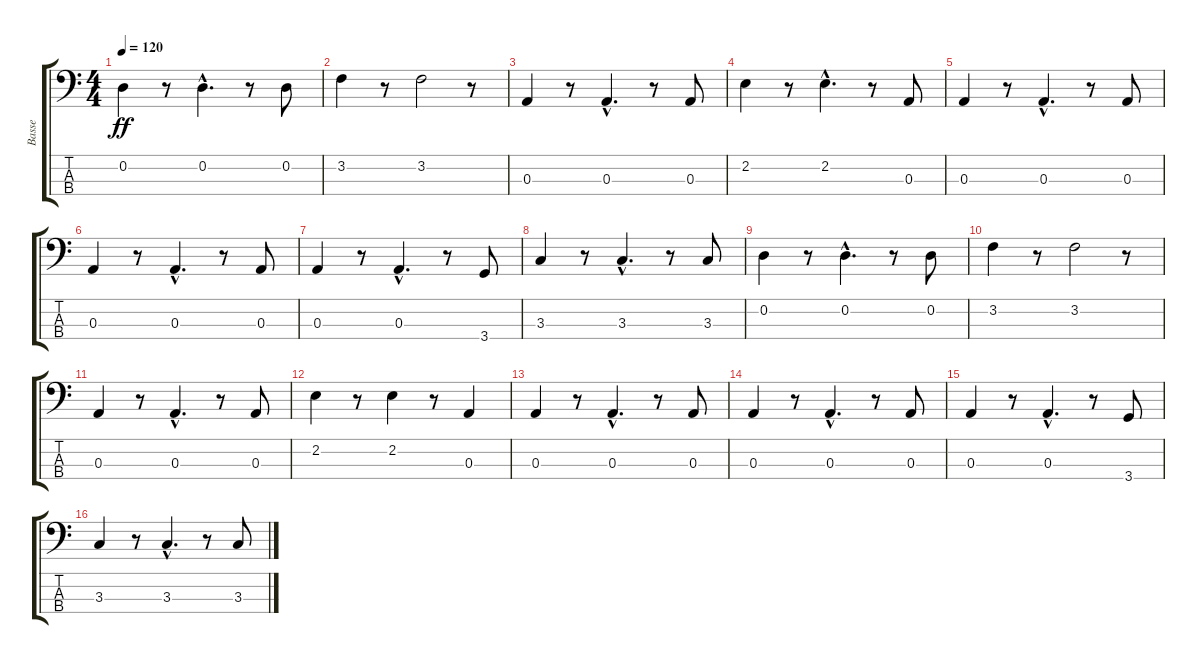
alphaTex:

\track ("Basse" "Basse") {instrument electricbassfinger}
\staff {score tabs}
\tuning (G2 D2 A1 E1) {hide}
\ts (4 4)
\tempo 120
\clef f4
\ks c
0.2.4{dy ff} r.8 0.2{hac}.4{d} r.8 0.2.8 |
3.2.4 r.8 3.2.2 r.8 |
0.3.4 r.8 0.3{hac}.4{d} r.8 0.3.8 |
2.2.4 r.8 2.2{hac}.4{d} r.8 0.3.8 |
0.3.4 r.8 0.3{hac}.4{d} r.8 0.3.8 |
0.3.4 r.8 0.3{hac}.4{d} r.8 0.3.8 |
0.3.4 r.8 0.3{hac}.4{d} r.8 3.4.8 |
3.3.4 r.8 3.3{hac}.4{d} r.8 3.3.8 |
0.2.4 r.8 0.2{hac}.4{d} r.8 0.2.8 |
3.2.4 r.8 3.2.2 r.8 |
0.3.4 r.8 0.3{hac}.4{d} r.8 0.3.8 |
2.2.4 r.8 2.2.4 r.8 0.3.4 |
0.3.4 r.8 0.3{hac}.4{d} r.8 0.3.8 |
0.3.4 r.8 0.3{hac}.4{d} r.8 0.3.8 |
0.3.4 r.8 0.3{hac}.4{d} r.8 3.4.8 |
3.3.4 r.8 3.3{hac}.4{d} r.8 3.3.8
